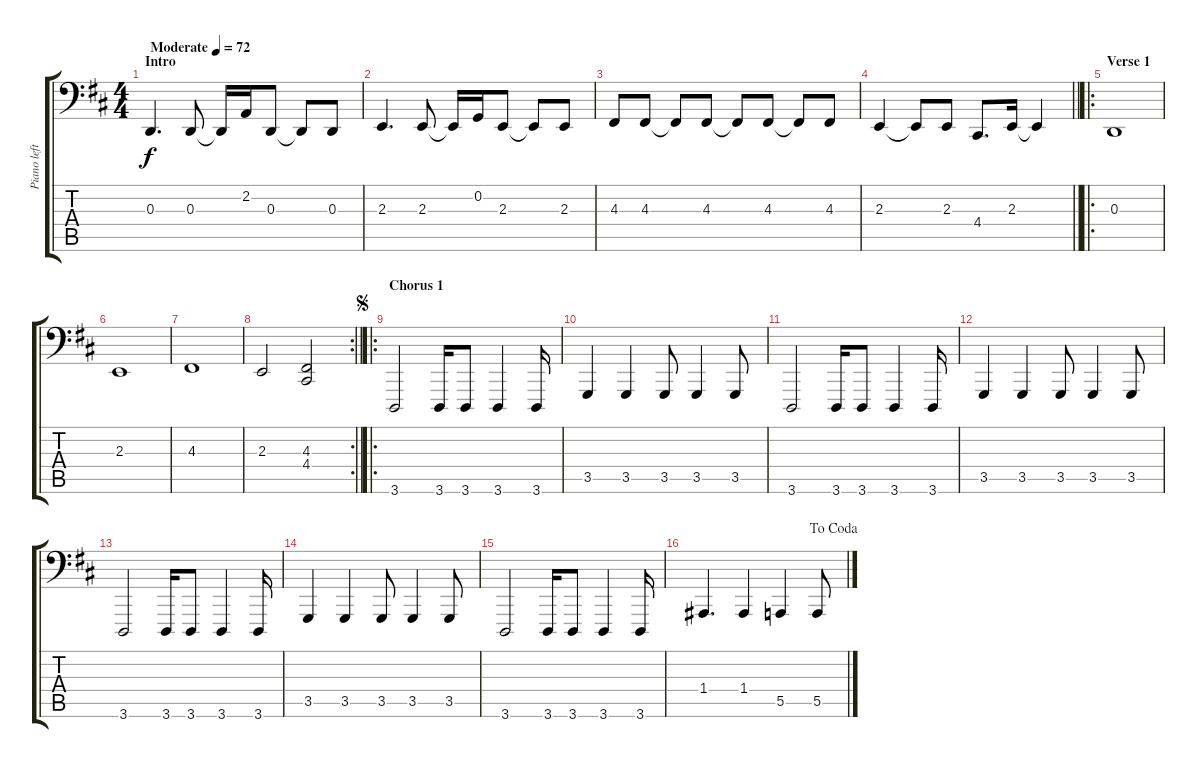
\track ("Piano left" "Piano left") {instrument acousticgrandpiano}
\staff {score tabs}
\tuning (C3 G2 D2 A1 E1 B0) {hide}
\ts (4 4)
\section ("" "Intro")
\tempo (72 "Moderate")
\clef f4
\ks d
0.3.4{d dy f instrument acousticgrandpiano} 0.3.8 0.3{t}.16 2.2.16 0.3.8 0.3{t}.8 0.3.8 |
2.3.4{d} 2.3.8 2.3{t}.16 0.2.16 2.3.8 2.3{t}.8 2.3.8 |
4.3.8 4.3.8 4.3{t}.8 4.3.8 4.3{t}.8 4.3.8 4.3{t}.8 4.3.8 |
\barLineRight lightlight
2.3.4 2.3{t}.8 2.3.8 4.4.8{d} 2.3.16 2.3{t}.4 |
\ro
\section ("" "Verse 1")
0.3.1 |
2.3.1 |
4.3.1 |
\rc 2
\barLineRight lightlight
2.3.2 (4.3 4.4).2 |
\ro
\section ("" "Chorus 1")
\jump segno
3.6.2 3.6.16 3.6.8 3.6.4 3.6.16 |
3.5.4 3.5.4 3.5.8 3.5.4 3.5.8 |
3.6.2 3.6.16 3.6.8 3.6.4 3.6.16 |
3.5.4 3.5.4 3.5.8 3.5.4 3.5.8 |
3.6.2 3.6.16 3.6.8 3.6.4 3.6.16 |
3.5.4 3.5.4 3.5.8 3.5.4 3.5.8 |
3.6.2 3.6.16 3.6.8 3.6.4 3.6.16 |
\jump dacoda
1.4.4{d} 1.4.4 5.5.4 5.5.8
